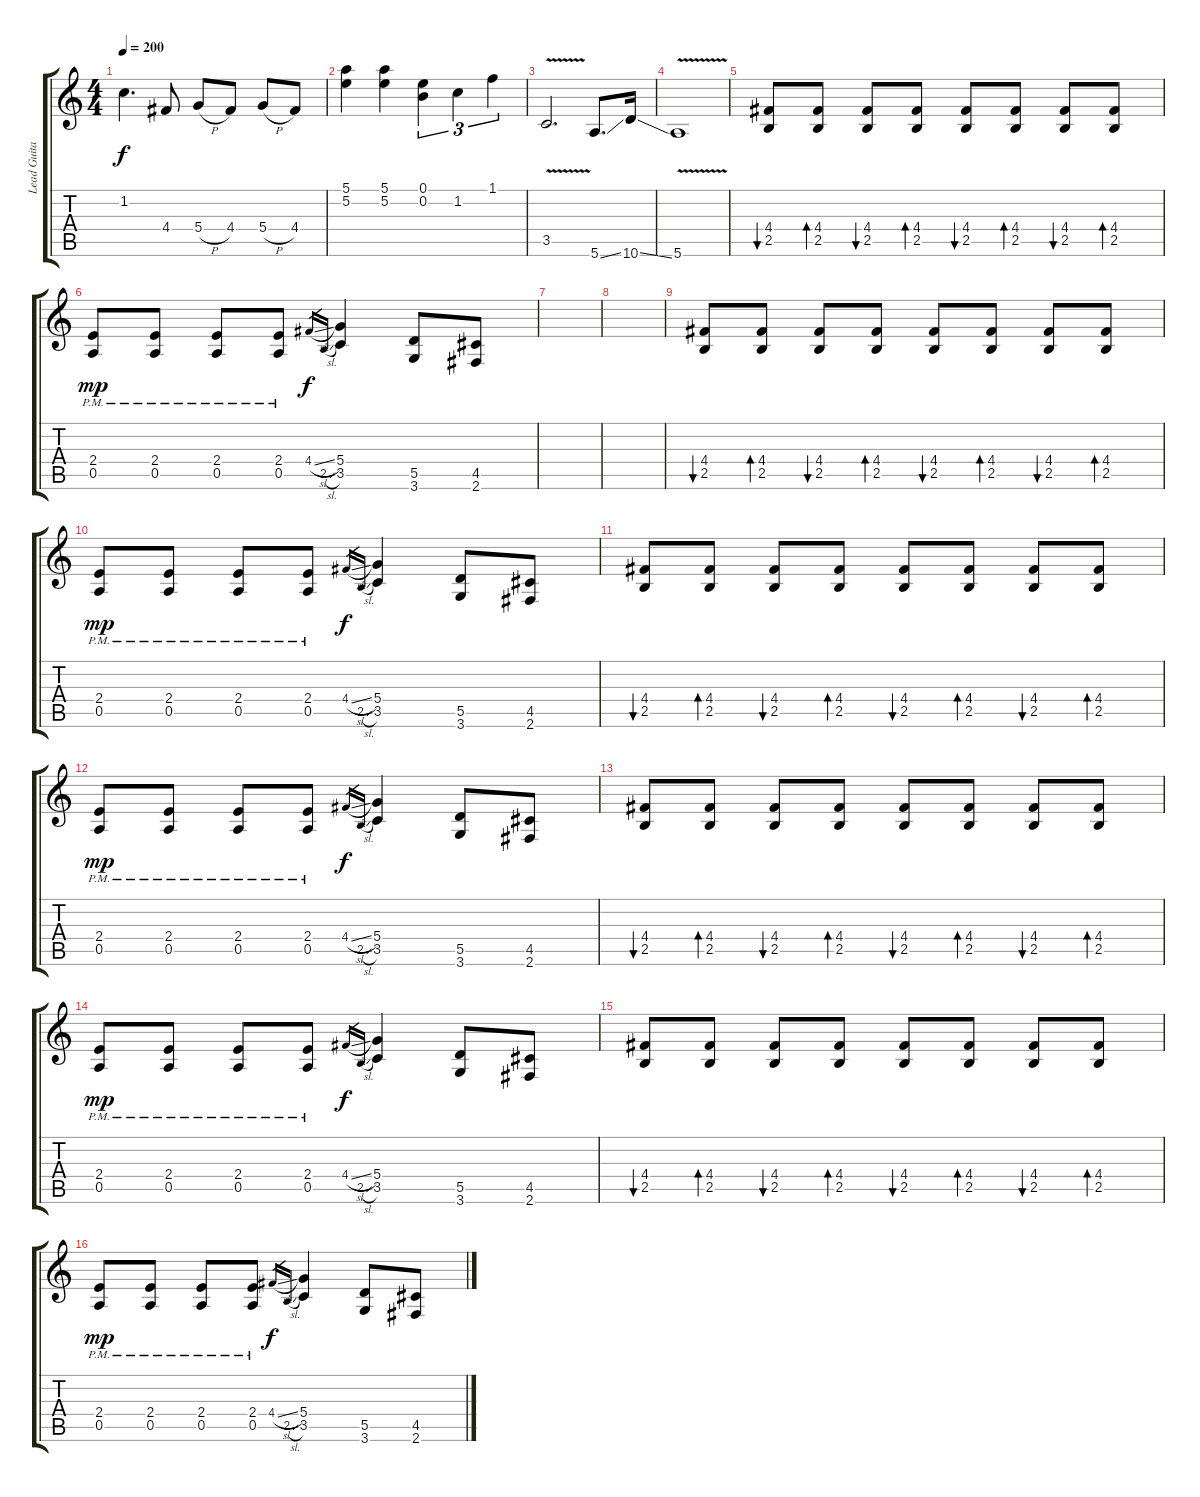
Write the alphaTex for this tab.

\track ("Lead Guitar" "Lead Guita") {instrument distortionguitar}
\staff {score tabs}
\tuning (E4 B3 G3 D3 A2 E2) {hide}
\ts (4 4)
\tempo 200
\clef g2
\ks c
1.2.4{d dy f} 4.4.8 5.4{h}.8 4.4.8 5.4{h}.8 4.4.8 |
(5.1 5.2).4 (5.1 5.2).4 (0.1 0.2).4{tu (3 2)} 1.2.4{tu (3 2)} 1.1.4{tu (3 2)} |
3.5{v}.2{d} 5.6{ss}.8{d} 10.6{ss}.16 |
5.6{v}.1 |
(4.4 2.5).8{bu 60} (4.4 2.5).8{bd 60} (4.4 2.5).8{bu 60} (4.4 2.5).8{bd 60} (4.4 2.5).8{bu 60} (4.4 2.5).8{bd 60} (4.4 2.5).8{bu 60} (4.4 2.5).8{bd 60} |
(2.4{pm} 0.5{pm}).8{dy mp} (2.4{pm} 0.5{pm}).8 (2.4{pm} 0.5{pm}).8 (2.4{pm} 0.5{pm}).8 4.4{sl}.16{gr dy f} 2.5{sl}.16{gr} (5.4 3.5).4 (5.5 3.6).8 (4.5 2.6).8 |
|
|
(4.4 2.5).8{bu 60} (4.4 2.5).8{bd 60} (4.4 2.5).8{bu 60} (4.4 2.5).8{bd 60} (4.4 2.5).8{bu 60} (4.4 2.5).8{bd 60} (4.4 2.5).8{bu 60} (4.4 2.5).8{bd 60} |
(2.4{pm} 0.5{pm}).8{dy mp} (2.4{pm} 0.5{pm}).8 (2.4{pm} 0.5{pm}).8 (2.4{pm} 0.5{pm}).8 4.4{sl}.16{gr dy f} 2.5{sl}.16{gr} (5.4 3.5).4 (5.5 3.6).8 (4.5 2.6).8 |
(4.4 2.5).8{bu 60} (4.4 2.5).8{bd 60} (4.4 2.5).8{bu 60} (4.4 2.5).8{bd 60} (4.4 2.5).8{bu 60} (4.4 2.5).8{bd 60} (4.4 2.5).8{bu 60} (4.4 2.5).8{bd 60} |
(2.4{pm} 0.5{pm}).8{dy mp} (2.4{pm} 0.5{pm}).8 (2.4{pm} 0.5{pm}).8 (2.4{pm} 0.5{pm}).8 4.4{sl}.16{gr dy f} 2.5{sl}.16{gr} (5.4 3.5).4 (5.5 3.6).8 (4.5 2.6).8 |
(4.4 2.5).8{bu 60} (4.4 2.5).8{bd 60} (4.4 2.5).8{bu 60} (4.4 2.5).8{bd 60} (4.4 2.5).8{bu 60} (4.4 2.5).8{bd 60} (4.4 2.5).8{bu 60} (4.4 2.5).8{bd 60} |
(2.4{pm} 0.5{pm}).8{dy mp} (2.4{pm} 0.5{pm}).8 (2.4{pm} 0.5{pm}).8 (2.4{pm} 0.5{pm}).8 4.4{sl}.16{gr dy f} 2.5{sl}.16{gr} (5.4 3.5).4 (5.5 3.6).8 (4.5 2.6).8 |
(4.4 2.5).8{bu 60} (4.4 2.5).8{bd 60} (4.4 2.5).8{bu 60} (4.4 2.5).8{bd 60} (4.4 2.5).8{bu 60} (4.4 2.5).8{bd 60} (4.4 2.5).8{bu 60} (4.4 2.5).8{bd 60} |
(2.4{pm} 0.5{pm}).8{dy mp} (2.4{pm} 0.5{pm}).8 (2.4{pm} 0.5{pm}).8 (2.4{pm} 0.5{pm}).8 4.4{sl}.16{gr dy f} 2.5{sl}.16{gr} (5.4 3.5).4 (5.5 3.6).8 (4.5 2.6).8
